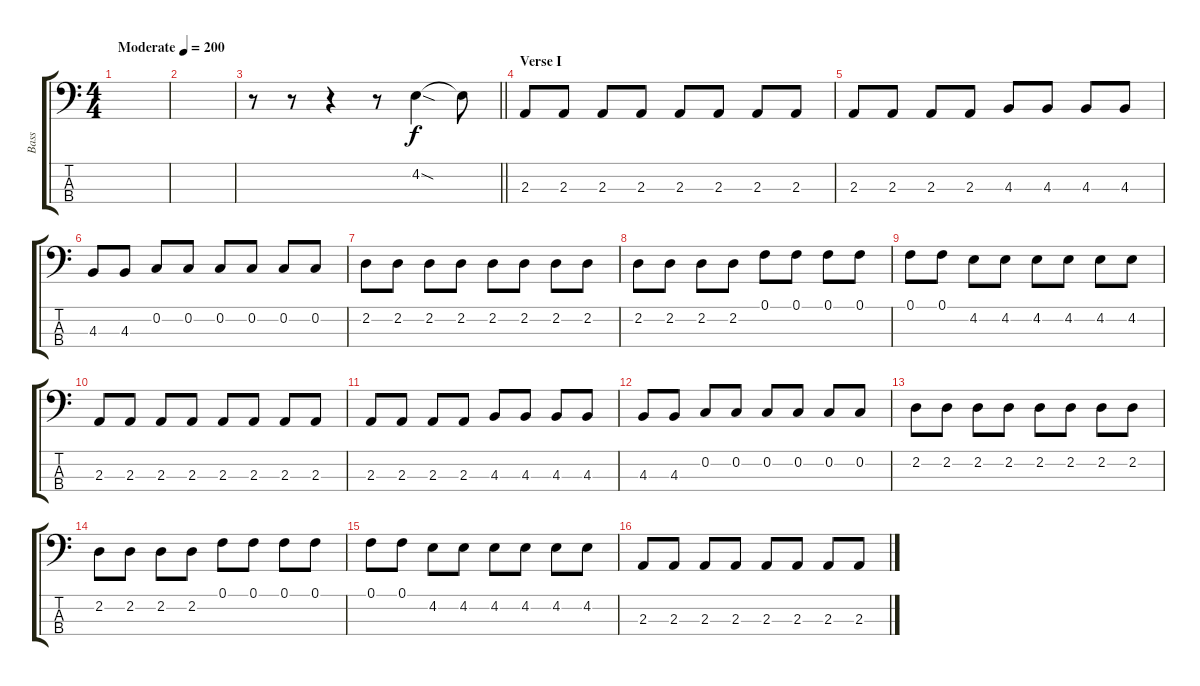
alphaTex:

\track ("Bass" "Bass") {instrument electricbassfinger}
\staff {score tabs}
\tuning (F2 C2 G1 D1) {hide}
\ts (4 4)
\tempo (200 "Moderate")
\clef f4
\ks c
|
|
\barLineRight lightlight
r.8 r.8 r.4 r.8 4.2{sod}.4 4.2{t}.8 |
\section ("" "Verse I")
2.3.8 2.3.8 2.3.8 2.3.8 2.3.8 2.3.8 2.3.8 2.3.8 |
2.3.8 2.3.8 2.3.8 2.3.8 4.3.8 4.3.8 4.3.8 4.3.8 |
4.3.8 4.3.8 0.2.8 0.2.8 0.2.8 0.2.8 0.2.8 0.2.8 |
2.2.8 2.2.8 2.2.8 2.2.8 2.2.8 2.2.8 2.2.8 2.2.8 |
2.2.8 2.2.8 2.2.8 2.2.8 0.1.8 0.1.8 0.1.8 0.1.8 |
0.1.8 0.1.8 4.2.8 4.2.8 4.2.8 4.2.8 4.2.8 4.2.8 |
2.3.8 2.3.8 2.3.8 2.3.8 2.3.8 2.3.8 2.3.8 2.3.8 |
2.3.8 2.3.8 2.3.8 2.3.8 4.3.8 4.3.8 4.3.8 4.3.8 |
4.3.8 4.3.8 0.2.8 0.2.8 0.2.8 0.2.8 0.2.8 0.2.8 |
2.2.8 2.2.8 2.2.8 2.2.8 2.2.8 2.2.8 2.2.8 2.2.8 |
2.2.8 2.2.8 2.2.8 2.2.8 0.1.8 0.1.8 0.1.8 0.1.8 |
0.1.8 0.1.8 4.2.8 4.2.8 4.2.8 4.2.8 4.2.8 4.2.8 |
2.3.8 2.3.8 2.3.8 2.3.8 2.3.8 2.3.8 2.3.8 2.3.8
